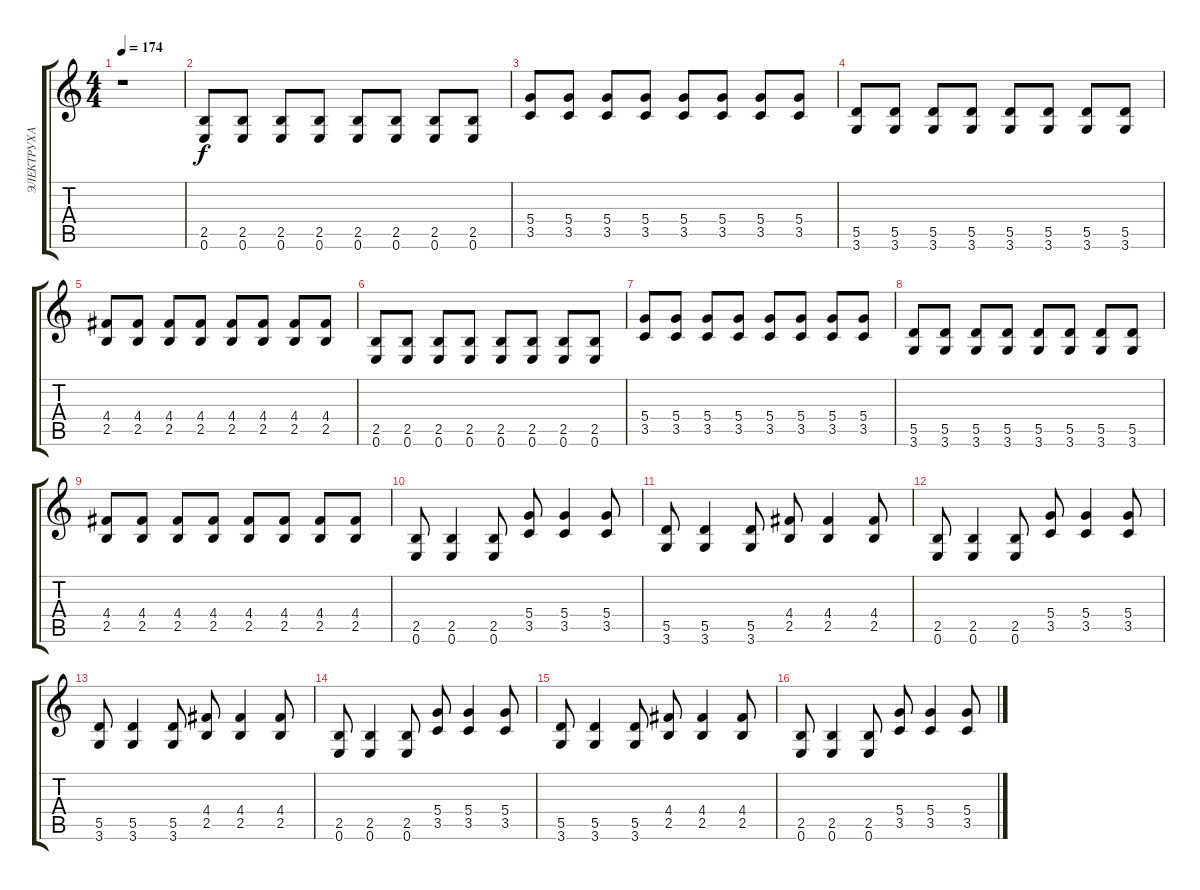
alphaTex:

\track ("ЭЛЕКТРУХА" "ЭЛЕКТРУХА") {instrument overdrivenguitar}
\staff {score tabs}
\tuning (E4 B3 G3 D3 A2 E2) {hide}
\ts (4 4)
\tempo 174
\clef g2
\ks c
r.1{dy f} |
(2.5 0.6).8 (2.5 0.6).8 (2.5 0.6).8 (2.5 0.6).8 (2.5 0.6).8 (2.5 0.6).8 (2.5 0.6).8 (2.5 0.6).8 |
(5.4 3.5).8 (5.4 3.5).8 (5.4 3.5).8 (5.4 3.5).8 (5.4 3.5).8 (5.4 3.5).8 (5.4 3.5).8 (5.4 3.5).8 |
(5.5 3.6).8 (5.5 3.6).8 (5.5 3.6).8 (5.5 3.6).8 (5.5 3.6).8 (5.5 3.6).8 (5.5 3.6).8 (5.5 3.6).8 |
(4.4 2.5).8 (4.4 2.5).8 (4.4 2.5).8 (4.4 2.5).8 (4.4 2.5).8 (4.4 2.5).8 (4.4 2.5).8 (4.4 2.5).8 |
(2.5 0.6).8 (2.5 0.6).8 (2.5 0.6).8 (2.5 0.6).8 (2.5 0.6).8 (2.5 0.6).8 (2.5 0.6).8 (2.5 0.6).8 |
(5.4 3.5).8 (5.4 3.5).8 (5.4 3.5).8 (5.4 3.5).8 (5.4 3.5).8 (5.4 3.5).8 (5.4 3.5).8 (5.4 3.5).8 |
(5.5 3.6).8 (5.5 3.6).8 (5.5 3.6).8 (5.5 3.6).8 (5.5 3.6).8 (5.5 3.6).8 (5.5 3.6).8 (5.5 3.6).8 |
(4.4 2.5).8 (4.4 2.5).8 (4.4 2.5).8 (4.4 2.5).8 (4.4 2.5).8 (4.4 2.5).8 (4.4 2.5).8 (4.4 2.5).8 |
(2.5 0.6).8{volume 13} (2.5 0.6).4 (2.5 0.6).8 (5.4 3.5).8 (5.4 3.5).4 (5.4 3.5).8 |
(5.5 3.6).8 (5.5 3.6).4 (5.5 3.6).8 (4.4 2.5).8 (4.4 2.5).4 (4.4 2.5).8 |
(2.5 0.6).8 (2.5 0.6).4 (2.5 0.6).8 (5.4 3.5).8 (5.4 3.5).4 (5.4 3.5).8 |
(5.5 3.6).8 (5.5 3.6).4 (5.5 3.6).8 (4.4 2.5).8 (4.4 2.5).4 (4.4 2.5).8 |
(2.5 0.6).8 (2.5 0.6).4 (2.5 0.6).8 (5.4 3.5).8 (5.4 3.5).4 (5.4 3.5).8 |
(5.5 3.6).8 (5.5 3.6).4 (5.5 3.6).8 (4.4 2.5).8 (4.4 2.5).4 (4.4 2.5).8 |
(2.5 0.6).8 (2.5 0.6).4 (2.5 0.6).8 (5.4 3.5).8 (5.4 3.5).4 (5.4 3.5).8
